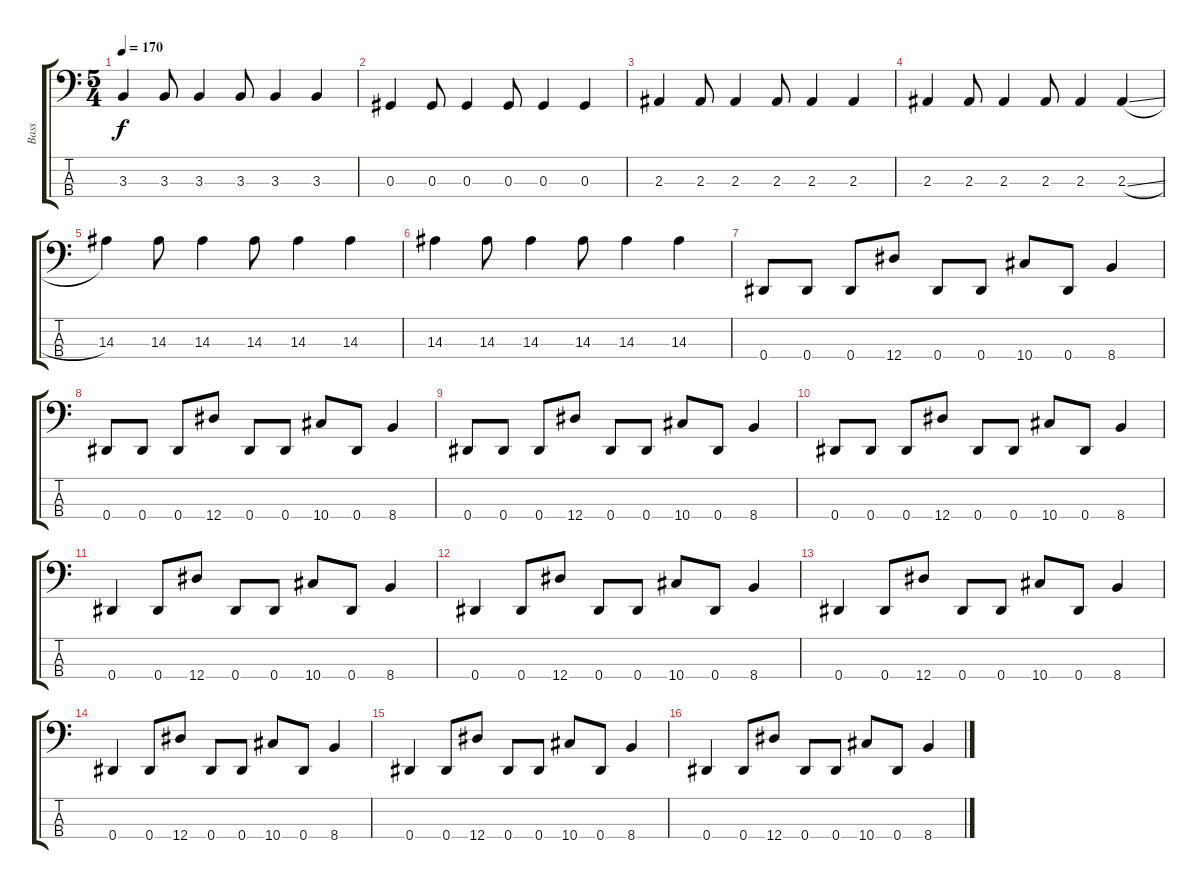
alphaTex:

\track ("Bass" "Bass") {instrument electricbassfinger}
\staff {score tabs}
\tuning (Gb2 Db2 Ab1 Eb1) {hide}
\ts (5 4)
\tempo 170
\clef f4
\ks c
3.3.4{dy f} 3.3.8 3.3.4 3.3.8 3.3.4 3.3.4 |
0.3.4 0.3.8 0.3.4 0.3.8 0.3.4 0.3.4 |
2.3.4 2.3.8 2.3.4 2.3.8 2.3.4 2.3.4 |
2.3.4 2.3.8 2.3.4 2.3.8 2.3.4 2.3{sl}.4 |
14.3.4 14.3.8 14.3.4 14.3.8 14.3.4 14.3.4 |
14.3.4 14.3.8 14.3.4 14.3.8 14.3.4 14.3.4 |
0.4.8 0.4.8 0.4.8 12.4.8 0.4.8 0.4.8 10.4.8 0.4.8 8.4.4 |
0.4.8 0.4.8 0.4.8 12.4.8 0.4.8 0.4.8 10.4.8 0.4.8 8.4.4 |
0.4.8 0.4.8 0.4.8 12.4.8 0.4.8 0.4.8 10.4.8 0.4.8 8.4.4 |
0.4.8 0.4.8 0.4.8 12.4.8 0.4.8 0.4.8 10.4.8 0.4.8 8.4.4 |
0.4.4 0.4.8 12.4.8 0.4.8 0.4.8 10.4.8 0.4.8 8.4.4 |
0.4.4 0.4.8 12.4.8 0.4.8 0.4.8 10.4.8 0.4.8 8.4.4 |
0.4.4 0.4.8 12.4.8 0.4.8 0.4.8 10.4.8 0.4.8 8.4.4 |
0.4.4 0.4.8 12.4.8 0.4.8 0.4.8 10.4.8 0.4.8 8.4.4 |
0.4.4 0.4.8 12.4.8 0.4.8 0.4.8 10.4.8 0.4.8 8.4.4 |
0.4.4 0.4.8 12.4.8 0.4.8 0.4.8 10.4.8 0.4.8 8.4.4
